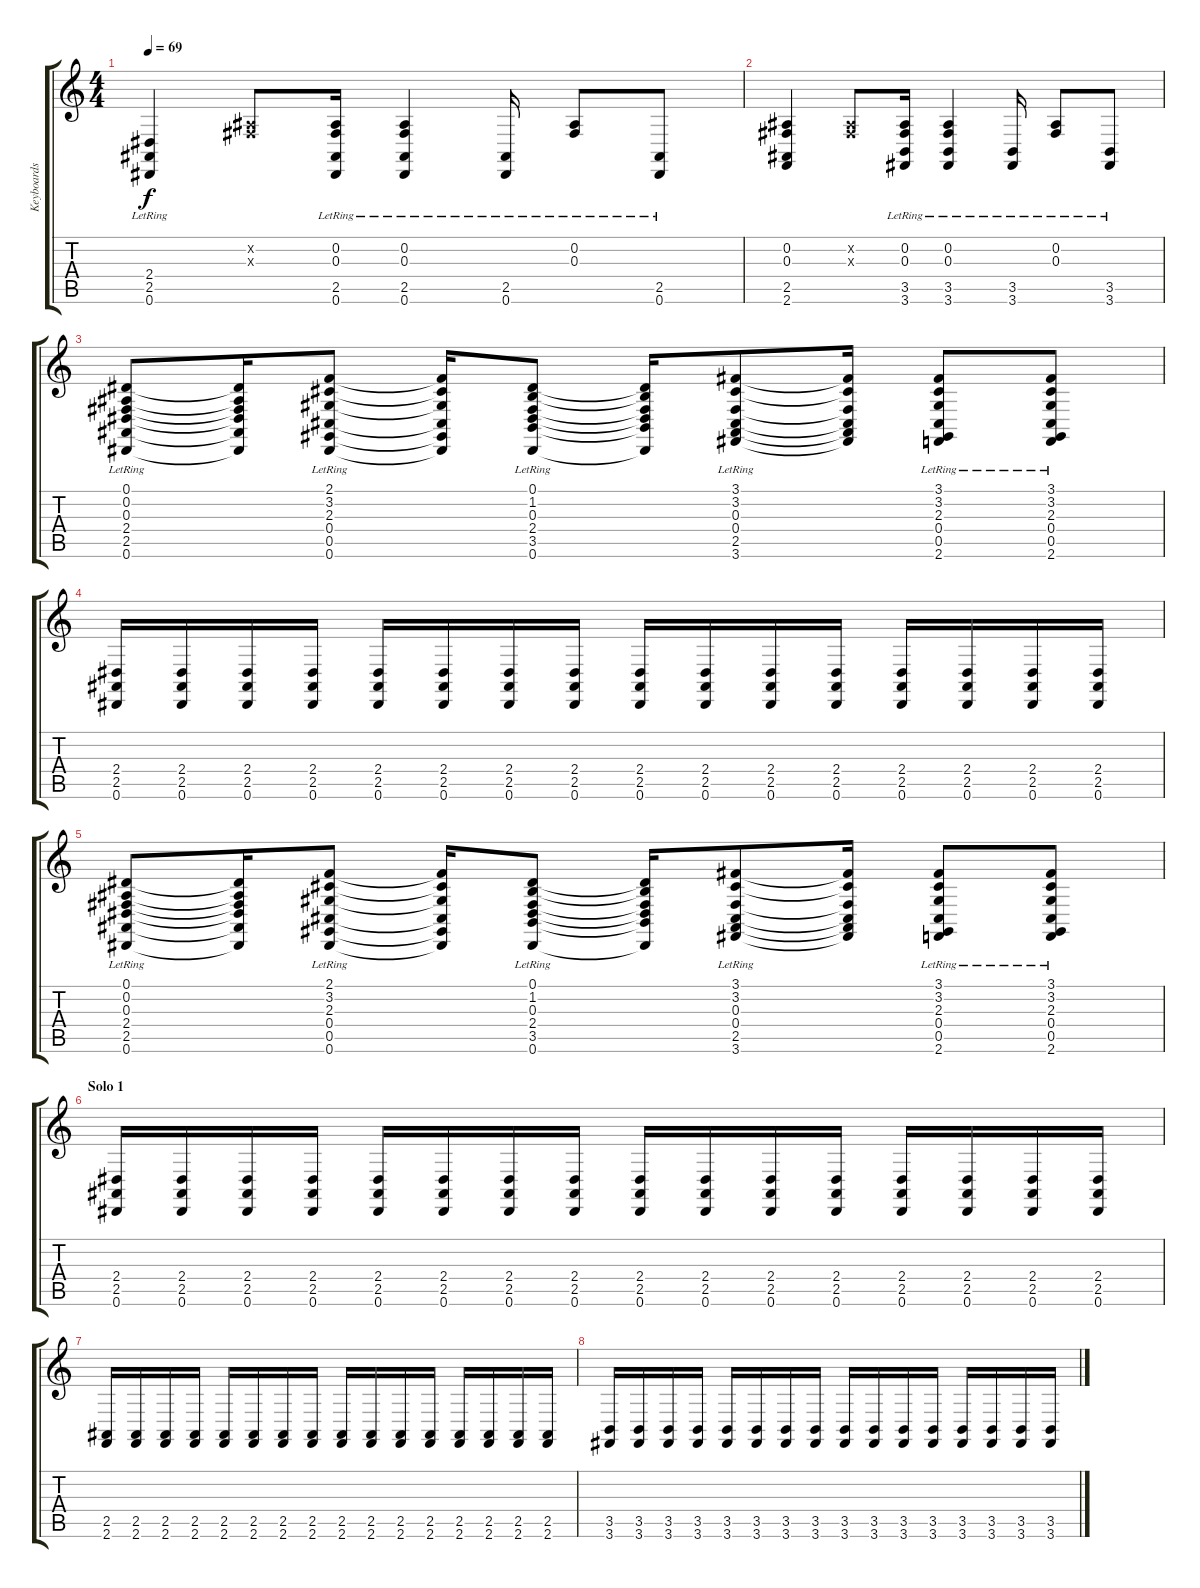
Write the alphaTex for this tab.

\track ("Keyboards" "Keyboards") {instrument brightacousticpiano}
\staff {score tabs}
\tuning (Eb4 Bb3 Gb3 Db3 Ab2 Eb2) {hide}
\ts (4 4)
\tempo 69
\clef g2
\ks c
(2.4 2.5{lr} 0.6).4{dy f} (0.2{x} 0.3{x}).8 (0.2 0.3 2.5{lr} 0.6).16 (0.2 0.3 2.5{lr} 0.6).4 (2.5{lr} 0.6).16 (0.2{lr} 0.3{lr}).8 (2.5{lr} 0.6).8 |
(0.2 0.3 2.5 2.6).4 (0.2{x} 0.3{x}).8 (0.2 0.3 3.5{lr} 3.6).16 (0.2 0.3 3.5{lr} 3.6).4 (3.5{lr} 3.6).16 (0.2{lr} 0.3{lr}).8 (3.5{lr} 3.6).8 |
(0.1{lr} 0.2{lr} 0.3{lr} 2.4{lr} 2.5{lr} 0.6{lr}).8 (0.1{t} 0.2{t} 0.3{t} 2.4{t} 2.5{t} 0.6{t}).16 (2.1{lr} 3.2{lr} 2.3{lr} 0.4{lr} 0.5{lr} 0.6{lr}).8 (2.1{t} 3.2{t} 2.3{t} 0.4{t} 0.5{t} 0.6{t}).16 (0.1{lr} 1.2{lr} 0.3{lr} 2.4{lr} 3.5{lr} 0.6{lr}).8 (0.1{t} 1.2{t} 0.3{t} 2.4{t} 3.5{t} 0.6{t}).16 (3.1{lr} 3.2{lr} 0.3{lr} 0.4{lr} 2.5{lr} 3.6{lr}).8 (3.1{t} 3.2{t} 0.3{t} 0.4{t} 2.5{t} 3.6{t}).16 (3.1{lr} 3.2{lr} 2.3{lr} 0.4{lr} 0.5{lr} 2.6{lr}).8 (3.1{lr} 3.2{lr} 2.3{lr} 0.4{lr} 0.5{lr} 2.6{lr}).8 |
(2.4 2.5 0.6).16 (2.4 2.5 0.6).16 (2.4 2.5 0.6).16 (2.4 2.5 0.6).16 (2.4 2.5 0.6).16 (2.4 2.5 0.6).16 (2.4 2.5 0.6).16 (2.4 2.5 0.6).16 (2.4 2.5 0.6).16 (2.4 2.5 0.6).16 (2.4 2.5 0.6).16 (2.4 2.5 0.6).16 (2.4 2.5 0.6).16 (2.4 2.5 0.6).16 (2.4 2.5 0.6).16 (2.4 2.5 0.6).16 |
(0.1{lr} 0.2{lr} 0.3{lr} 2.4{lr} 2.5{lr} 0.6{lr}).8 (0.1{t} 0.2{t} 0.3{t} 2.4{t} 2.5{t} 0.6{t}).16 (2.1{lr} 3.2{lr} 2.3{lr} 0.4{lr} 0.5{lr} 0.6{lr}).8 (2.1{t} 3.2{t} 2.3{t} 0.4{t} 0.5{t} 0.6{t}).16 (0.1{lr} 1.2{lr} 0.3{lr} 2.4{lr} 3.5{lr} 0.6{lr}).8 (0.1{t} 1.2{t} 0.3{t} 2.4{t} 3.5{t} 0.6{t}).16 (3.1{lr} 3.2{lr} 0.3{lr} 0.4{lr} 2.5{lr} 3.6{lr}).8 (3.1{t} 3.2{t} 0.3{t} 0.4{t} 2.5{t} 3.6{t}).16 (3.1{lr} 3.2{lr} 2.3{lr} 0.4{lr} 0.5{lr} 2.6{lr}).8 (3.1{lr} 3.2{lr} 2.3{lr} 0.4{lr} 0.5{lr} 2.6{lr}).8 |
\section ("" "Solo 1")
(2.4 2.5 0.6).16 (2.4 2.5 0.6).16 (2.4 2.5 0.6).16 (2.4 2.5 0.6).16 (2.4 2.5 0.6).16 (2.4 2.5 0.6).16 (2.4 2.5 0.6).16 (2.4 2.5 0.6).16 (2.4 2.5 0.6).16 (2.4 2.5 0.6).16 (2.4 2.5 0.6).16 (2.4 2.5 0.6).16 (2.4 2.5 0.6).16 (2.4 2.5 0.6).16 (2.4 2.5 0.6).16 (2.4 2.5 0.6).16 |
(2.5 2.6).16 (2.5 2.6).16 (2.5 2.6).16 (2.5 2.6).16 (2.5 2.6).16 (2.5 2.6).16 (2.5 2.6).16 (2.5 2.6).16 (2.5 2.6).16 (2.5 2.6).16 (2.5 2.6).16 (2.5 2.6).16 (2.5 2.6).16 (2.5 2.6).16 (2.5 2.6).16 (2.5 2.6).16 |
(3.5 3.6).16 (3.5 3.6).16 (3.5 3.6).16 (3.5 3.6).16 (3.5 3.6).16 (3.5 3.6).16 (3.5 3.6).16 (3.5 3.6).16 (3.5 3.6).16 (3.5 3.6).16 (3.5 3.6).16 (3.5 3.6).16 (3.5 3.6).16 (3.5 3.6).16 (3.5 3.6).16 (3.5 3.6).16
